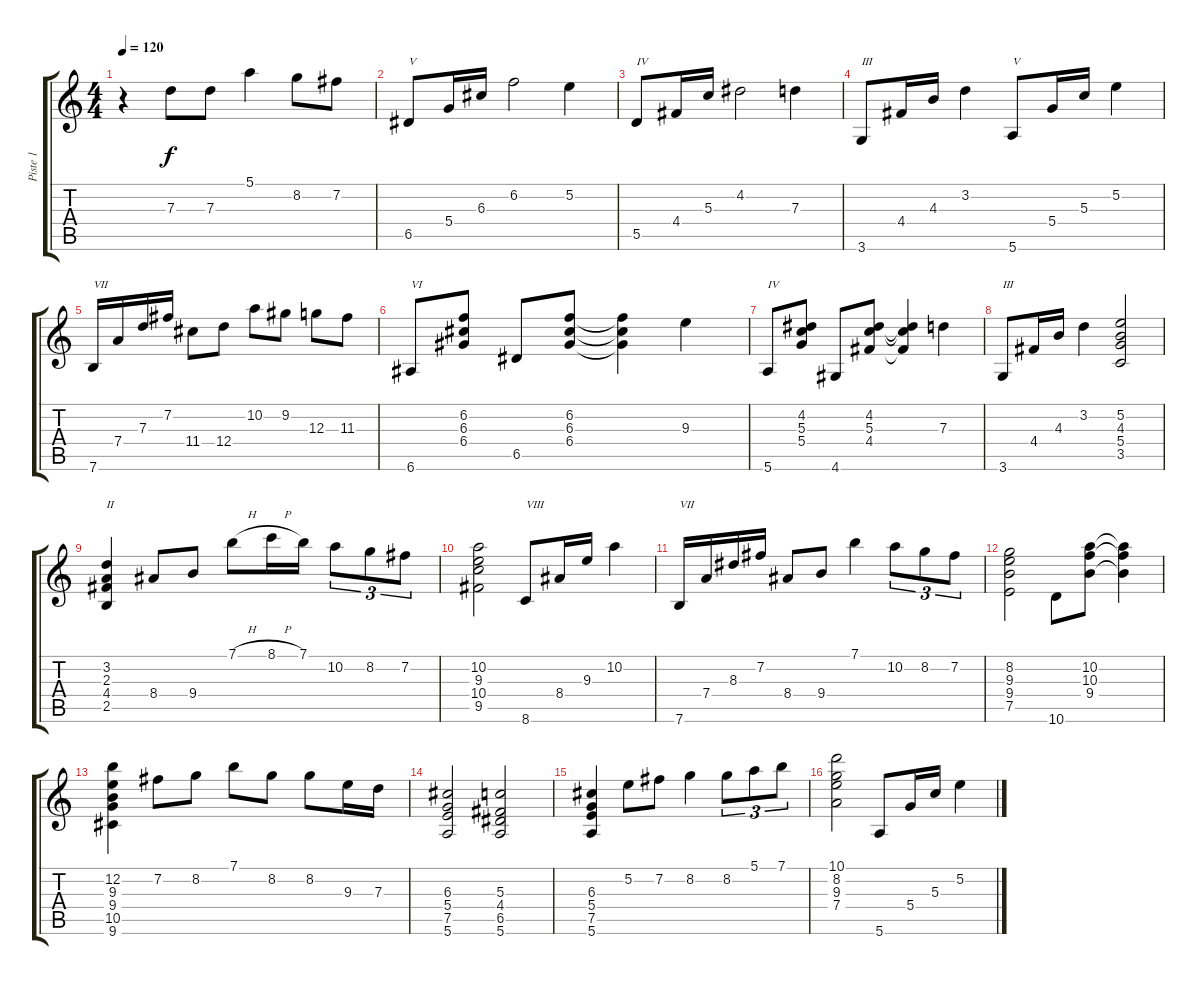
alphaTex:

\track ("Piste 1" "Piste 1") {instrument acousticguitarnylon}
\staff {score tabs}
\tuning (E4 B3 G3 D3 A2 E2) {hide}
\ts (4 4)
\tempo 120
\clef g2
\ks c
r.4{dy f instrument acousticguitarnylon} 7.3.8 7.3.8 5.1.4 8.2.8 7.2.8 |
6.5.8{txt "V"} 5.4.16 6.3.16 6.2.2 5.2.4 |
5.5.8{txt "IV"} 4.4.16 5.3.16 4.2.2 7.3.4 |
3.6.8{txt "III"} 4.4.16 4.3.16 3.2.4 5.6.8{txt "V"} 5.4.16 5.3.16 5.2.4 |
7.6.16{txt "VII"} 7.4.16 7.3.16 7.2.16 11.4.8 12.4.8 10.2.8 9.2.8 12.3.8 11.3.8 |
6.6.8{txt "VI"} (6.2 6.3 6.4).8 6.5.8 (6.2 6.3 6.4).8 (6.2{t} 6.3{t} 6.4{t}).4 9.3.4 |
5.6.8{txt "IV"} (4.2 5.3 5.4).8 4.6.8 (4.2 5.3 4.4).8 (4.2{t} 5.3{t} 4.4{t}).4 7.3.4 |
3.6.8{txt "III"} 4.4.16 4.3.16 3.2.4 (5.2 4.3 5.4 3.5).2 |
(3.2 2.3 4.4 2.5).4{txt "II"} 8.4.8 9.4.8 7.1{h}.8 8.1{h}.16 7.1.16 10.2.8{tu (3 2)} 8.2.8{tu (3 2)} 7.2.8{tu (3 2)} |
(10.2 9.3 10.4 9.5).2 8.6.8{txt "VIII"} 8.4.16 9.3.16 10.2.4 |
7.6.16{txt "VII"} 7.4.16 8.3.16 7.2.16 8.4.8 9.4.8 7.1.4 10.2.8{tu (3 2)} 8.2.8{tu (3 2)} 7.2.8{tu (3 2)} |
(8.2 9.3 9.4 7.5).2 10.6.8 (10.2 10.3 9.4).8 (10.2{t} 10.3{t} 9.4{t}).4 |
(12.2 9.3 9.4 10.5 9.6).4 7.2.8 8.2.8 7.1.8 8.2.8 8.2.8 9.3.16 7.3.16 |
(6.3 5.4 7.5 5.6).2 (5.3 4.4 6.5 5.6).2 |
(6.3 5.4 7.5 5.6).4 5.2.8 7.2.8 8.2.4 8.2.8{tu (3 2)} 5.1.8{tu (3 2)} 7.1.8{tu (3 2)} |
(10.1 8.2 9.3 7.4).2 5.6.8 5.4.16 5.3.16 5.2.4
